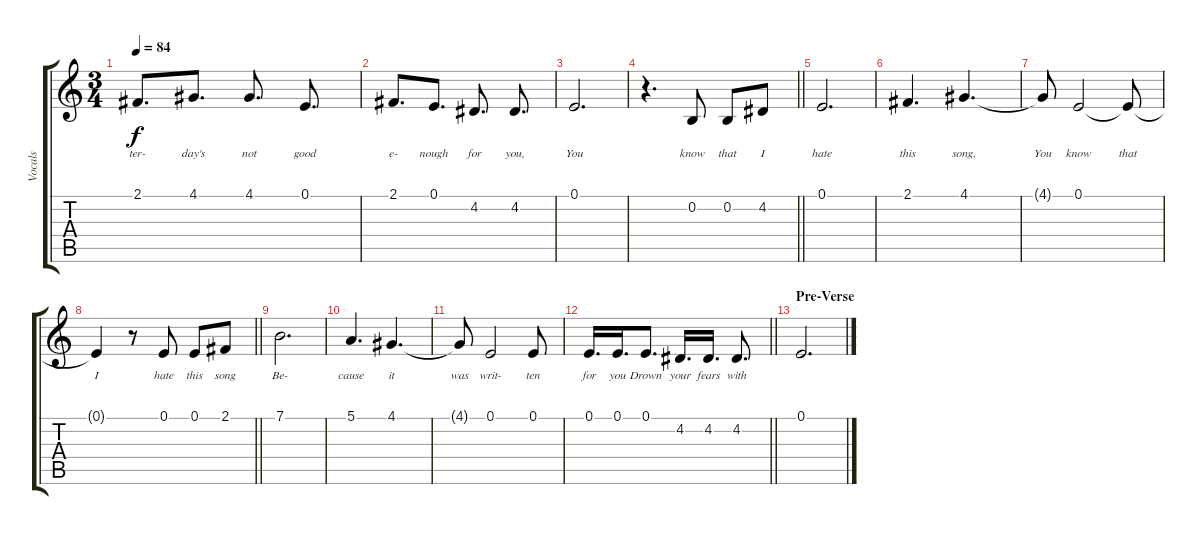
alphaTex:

\track ("Vocals" "Vocals") {instrument flute}
\staff {score tabs}
\tuning (E4 B3 G3 D3 A2 E2) {hide}
\ts (3 4)
\tempo 84
\clef g2
\ks c
2.1.8{d lyrics (0 "ter-") lyrics (1 "") lyrics (2 "") lyrics (3 "") lyrics (4 "") dy f} 4.1.8{d lyrics (0 "day's") lyrics (1 "") lyrics (2 "") lyrics (3 "") lyrics (4 "")} 4.1.8{d lyrics (0 "not") lyrics (1 "") lyrics (2 "") lyrics (3 "") lyrics (4 "")} 0.1.8{d lyrics (0 "good") lyrics (1 "") lyrics (2 "") lyrics (3 "") lyrics (4 "")} |
2.1.8{d lyrics (0 "e-") lyrics (1 "") lyrics (2 "") lyrics (3 "") lyrics (4 "")} 0.1.8{d lyrics (0 "nough") lyrics (1 "") lyrics (2 "") lyrics (3 "") lyrics (4 "")} 4.2.8{d lyrics (0 "for") lyrics (1 "") lyrics (2 "") lyrics (3 "") lyrics (4 "")} 4.2.8{d lyrics (0 "you,") lyrics (1 "") lyrics (2 "") lyrics (3 "") lyrics (4 "")} |
0.1.2{d lyrics (0 "You") lyrics (1 "") lyrics (2 "") lyrics (3 "") lyrics (4 "")} |
\barLineRight lightlight
r.4{d} 0.2.8{lyrics (0 "know") lyrics (1 "") lyrics (2 "") lyrics (3 "") lyrics (4 "")} 0.2.8{lyrics (0 "that") lyrics (1 "") lyrics (2 "") lyrics (3 "") lyrics (4 "")} 4.2.8{lyrics (0 "I") lyrics (1 "") lyrics (2 "") lyrics (3 "") lyrics (4 "")} |
0.1.2{d lyrics (0 "hate") lyrics (1 "") lyrics (2 "") lyrics (3 "") lyrics (4 "")} |
2.1.4{d lyrics (0 "this") lyrics (1 "") lyrics (2 "") lyrics (3 "") lyrics (4 "")} 4.1.4{d lyrics (0 "song,") lyrics (1 "") lyrics (2 "") lyrics (3 "") lyrics (4 "")} |
4.1{t}.8{lyrics (0 "You") lyrics (1 "") lyrics (2 "") lyrics (3 "") lyrics (4 "")} 0.1.2{lyrics (0 "know") lyrics (1 "") lyrics (2 "") lyrics (3 "") lyrics (4 "")} 0.1{t}.8{lyrics (0 "that") lyrics (1 "") lyrics (2 "") lyrics (3 "") lyrics (4 "")} |
\barLineRight lightlight
0.1{t}.4{lyrics (0 "I") lyrics (1 "") lyrics (2 "") lyrics (3 "") lyrics (4 "")} r.8 0.1.8{lyrics (0 "hate") lyrics (1 "") lyrics (2 "") lyrics (3 "") lyrics (4 "")} 0.1.8{lyrics (0 "this") lyrics (1 "") lyrics (2 "") lyrics (3 "") lyrics (4 "")} 2.1.8{lyrics (0 "song") lyrics (1 "") lyrics (2 "") lyrics (3 "") lyrics (4 "")} |
7.1.2{d lyrics (0 "Be-") lyrics (1 "") lyrics (2 "") lyrics (3 "") lyrics (4 "")} |
5.1.4{d lyrics (0 "cause") lyrics (1 "") lyrics (2 "") lyrics (3 "") lyrics (4 "")} 4.1.4{d lyrics (0 "it") lyrics (1 "") lyrics (2 "") lyrics (3 "") lyrics (4 "")} |
4.1{t}.8{lyrics (0 "was") lyrics (1 "") lyrics (2 "") lyrics (3 "") lyrics (4 "")} 0.1.2{lyrics (0 "writ-") lyrics (1 "") lyrics (2 "") lyrics (3 "") lyrics (4 "")} 0.1.8{lyrics (0 "ten") lyrics (1 "") lyrics (2 "") lyrics (3 "") lyrics (4 "")} |
\barLineRight lightlight
0.1.16{d lyrics (0 "for") lyrics (1 "") lyrics (2 "") lyrics (3 "") lyrics (4 "")} 0.1.16{d lyrics (0 "you") lyrics (1 "") lyrics (2 "") lyrics (3 "") lyrics (4 "")} 0.1.8{d lyrics (0 "Drown") lyrics (1 "") lyrics (2 "") lyrics (3 "") lyrics (4 "")} 4.2.16{d lyrics (0 "your") lyrics (1 "") lyrics (2 "") lyrics (3 "") lyrics (4 "")} 4.2.16{d lyrics (0 "fears") lyrics (1 "") lyrics (2 "") lyrics (3 "") lyrics (4 "")} 4.2.8{d lyrics (0 "with") lyrics (1 "") lyrics (2 "") lyrics (3 "") lyrics (4 "")} |
\section ("" "Pre-Verse")
0.1.2{d lyrics (0 "") lyrics (1 "") lyrics (2 "") lyrics (3 "") lyrics (4 "")}
